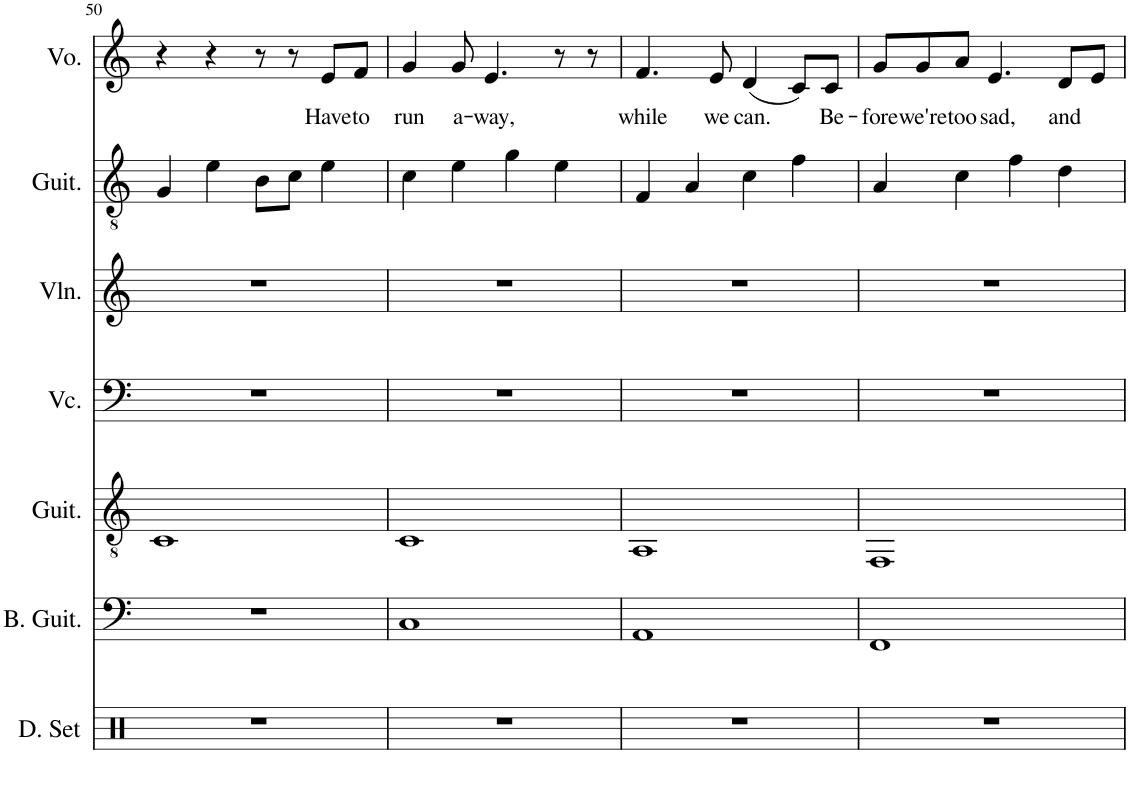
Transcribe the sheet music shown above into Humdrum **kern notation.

**kern	**kern	**kern	**kern	**kern	**kern	**kern	**text
*part7	*part6	*part5	*part4	*part3	*part2	*part1	*part1
*staff7	*staff6	*staff5	*staff4	*staff3	*staff2	*staff1	*staff1
*I"Drumset	*I"Bass Guitar	*I"Acoustic Guitar	*I"Violoncello	*I"Violin	*I"Classical Guitar	*I"Voice	*
*I'D. Set	*I'B. Guit.	*I'Guit.	*I'Vc.	*I'Vln.	*I'Guit.	*I'Vo.	*
!!LO:PB:g=z
*clefX	*clefF4	*clefGv2	*clefF4	*clefG2	*clefGv2	*clefG2	*
*	*Trd7c12	*	*	*	*	*	*
*k[]	*k[]	*k[]	*k[]	*k[]	*k[]	*k[]	*
*M4/4	*M4/4	*M4/4	*M4/4	*M4/4	*M4/4	*M4/4	*
=50	=50	=50	=50	=50	=50	=50	=50
1r	1r	1C	1r	1r	4G/	4r	.
.	.	.	.	.	4e\	4r	.
.	.	.	.	.	8B\L	8r	.
.	.	.	.	.	8c\J	8r	.
!	!	!	!	!	!	!	!LO:LY:b
.	.	.	.	.	4e\	8e/L	Have
!	!	!	!	!	!	!	!LO:LY:b
.	.	.	.	.	.	8f/J	to
=51	=51	=51	=51	=51	=51	=51	=51
!	!	!	!	!	!	!	!LO:LY:b
1r	1C	1C	1r	1r	4c\	4g/	run
!	!	!	!	!	!	!	!LO:LY:b
.	.	.	.	.	4e\	8g/	a-
!	!	!	!	!	!	!	!LO:LY:b
.	.	.	.	.	.	4.e/	-way,
.	.	.	.	.	4g\	.	.
.	.	.	.	.	4e\	8r	.
.	.	.	.	.	.	8r	.
=52	=52	=52	=52	=52	=52	=52	=52
!	!	!	!	!	!	!	!LO:LY:b
1r	1AA	1AA	1r	1r	4F/	4.f/	-while
.	.	.	.	.	4A/	.	.
!	!	!	!	!	!	!	!LO:LY:b
.	.	.	.	.	.	8e/	we
!	!	!	!	!	!	!	!LO:LY:b
.	.	.	.	.	4c\	(4d/	can.
.	.	.	.	.	4f\	8c/L)	.
!	!	!	!	!	!	!	!LO:LY:b
.	.	.	.	.	.	8c/J	Be-
=53	=53	=53	=53	=53	=53	=53	=53
!	!	!	!	!	!	!	!LO:LY:b
1r	1FF	1FF	1r	1r	4A/	8g/L	-fore
!	!	!	!	!	!	!	!LO:LY:b
.	.	.	.	.	.	8g/	we're
!	!	!	!	!	!	!	!LO:LY:b
.	.	.	.	.	4c\	8a/J	too
!	!	!	!	!	!	!	!LO:LY:b
.	.	.	.	.	.	4.e/	sad,
.	.	.	.	.	4f\	.	.
!	!	!	!	!	!	!	!LO:LY:b
.	.	.	.	.	4d\	8d/L	and
.	.	.	.	.	.	8e/J	.
=	=	=	=	=	=	=	=
*-	*-	*-	*-	*-	*-	*-	*-
